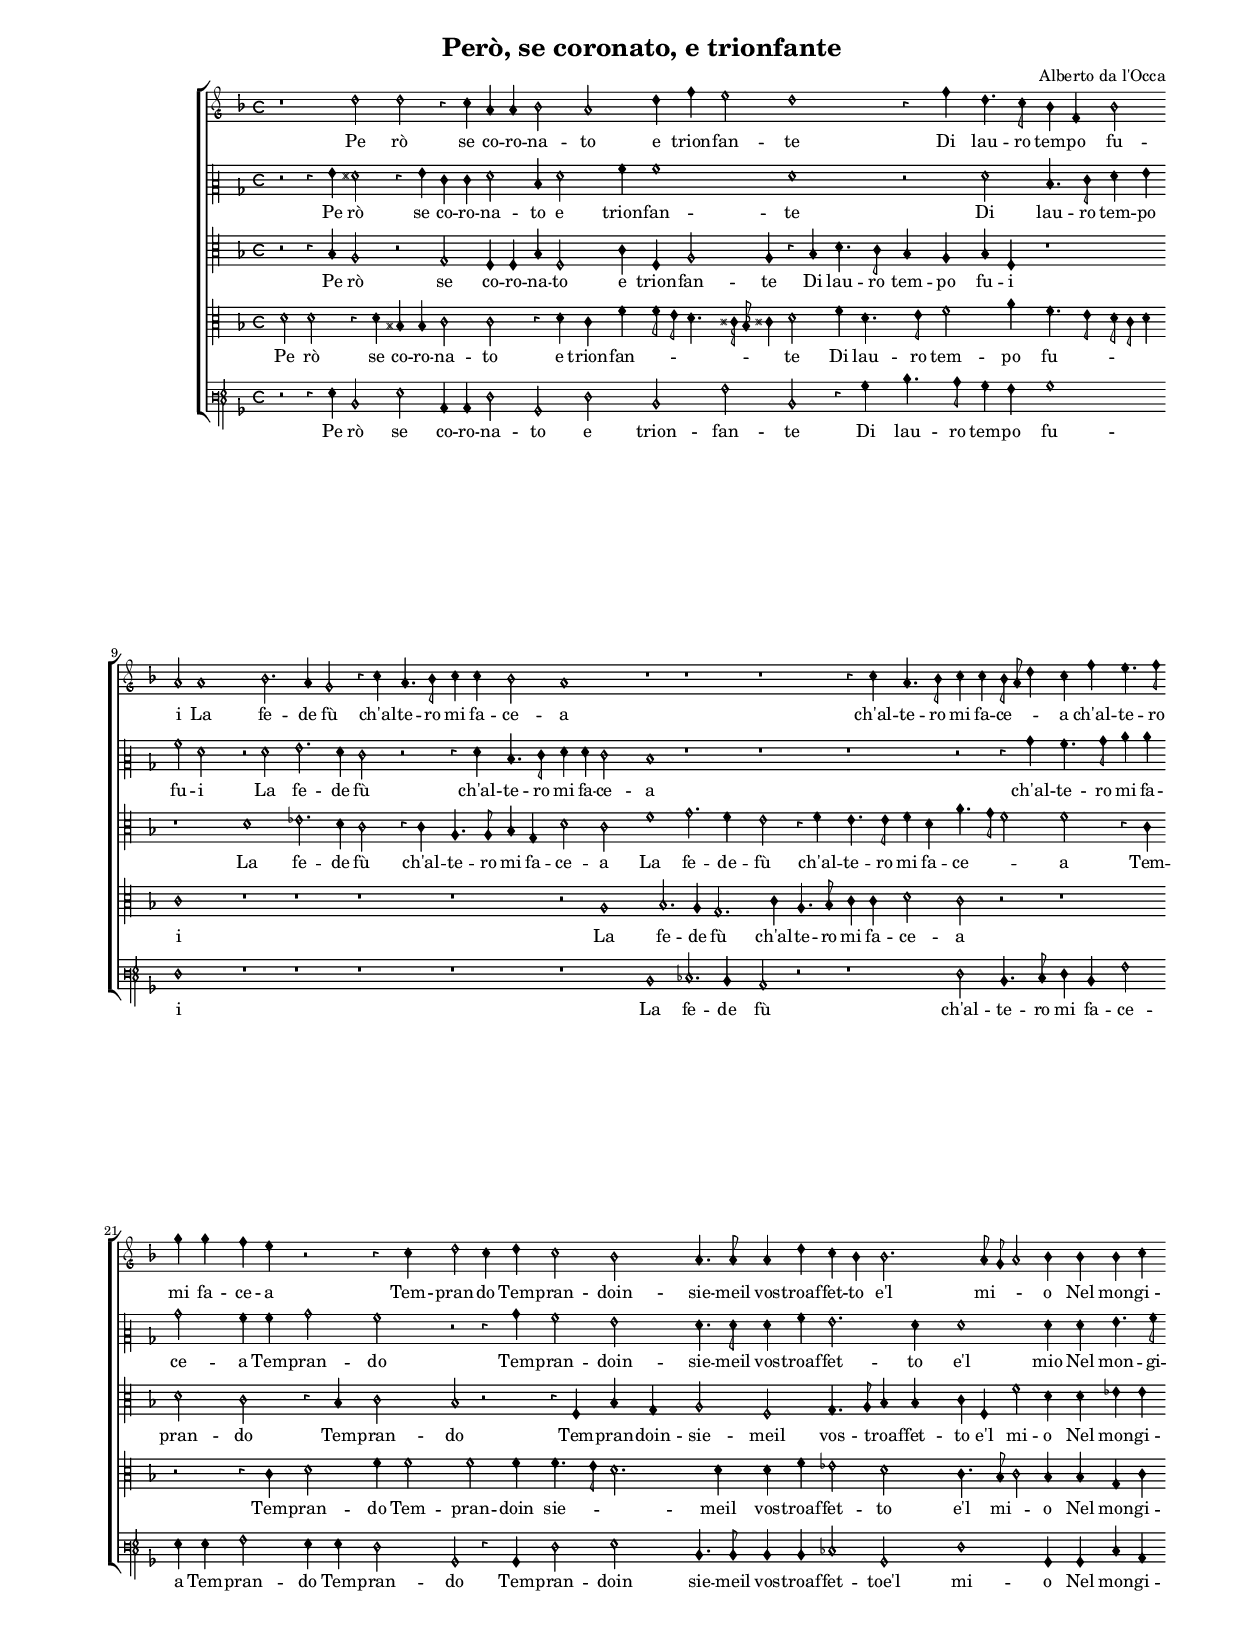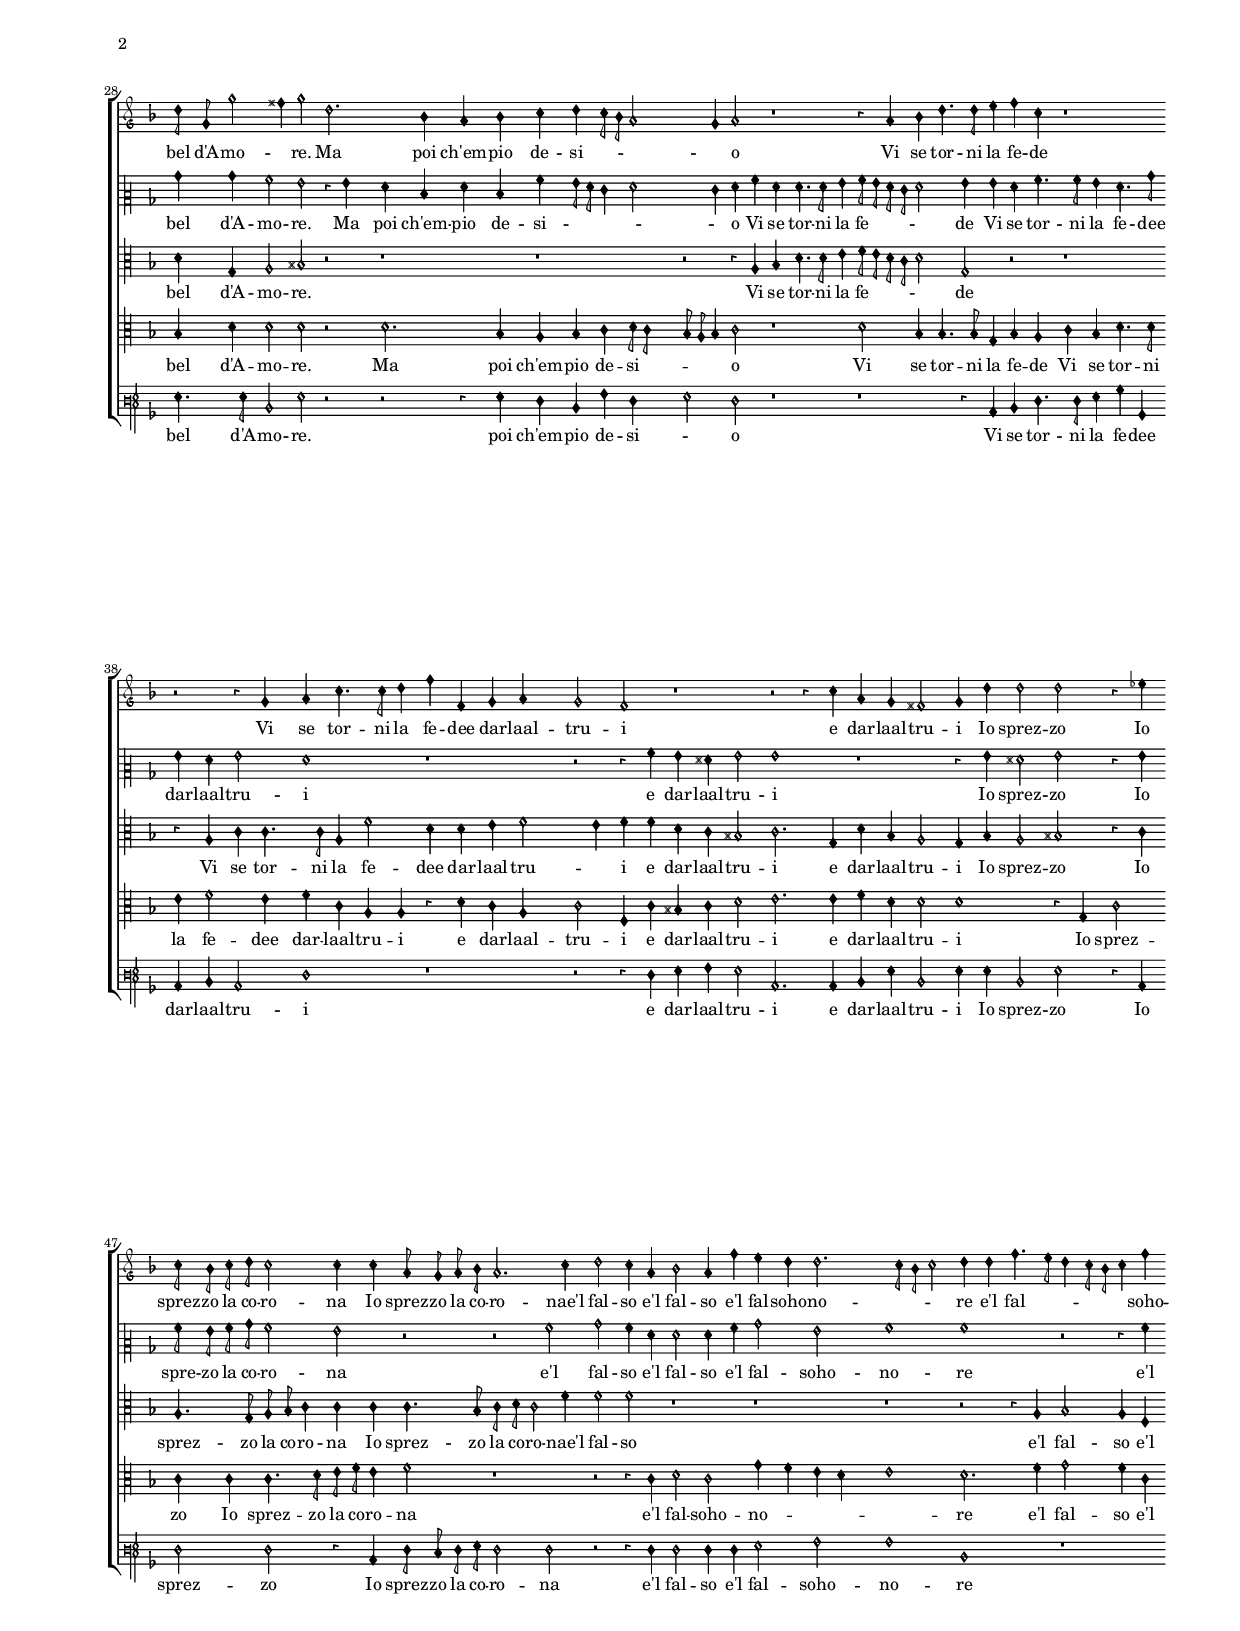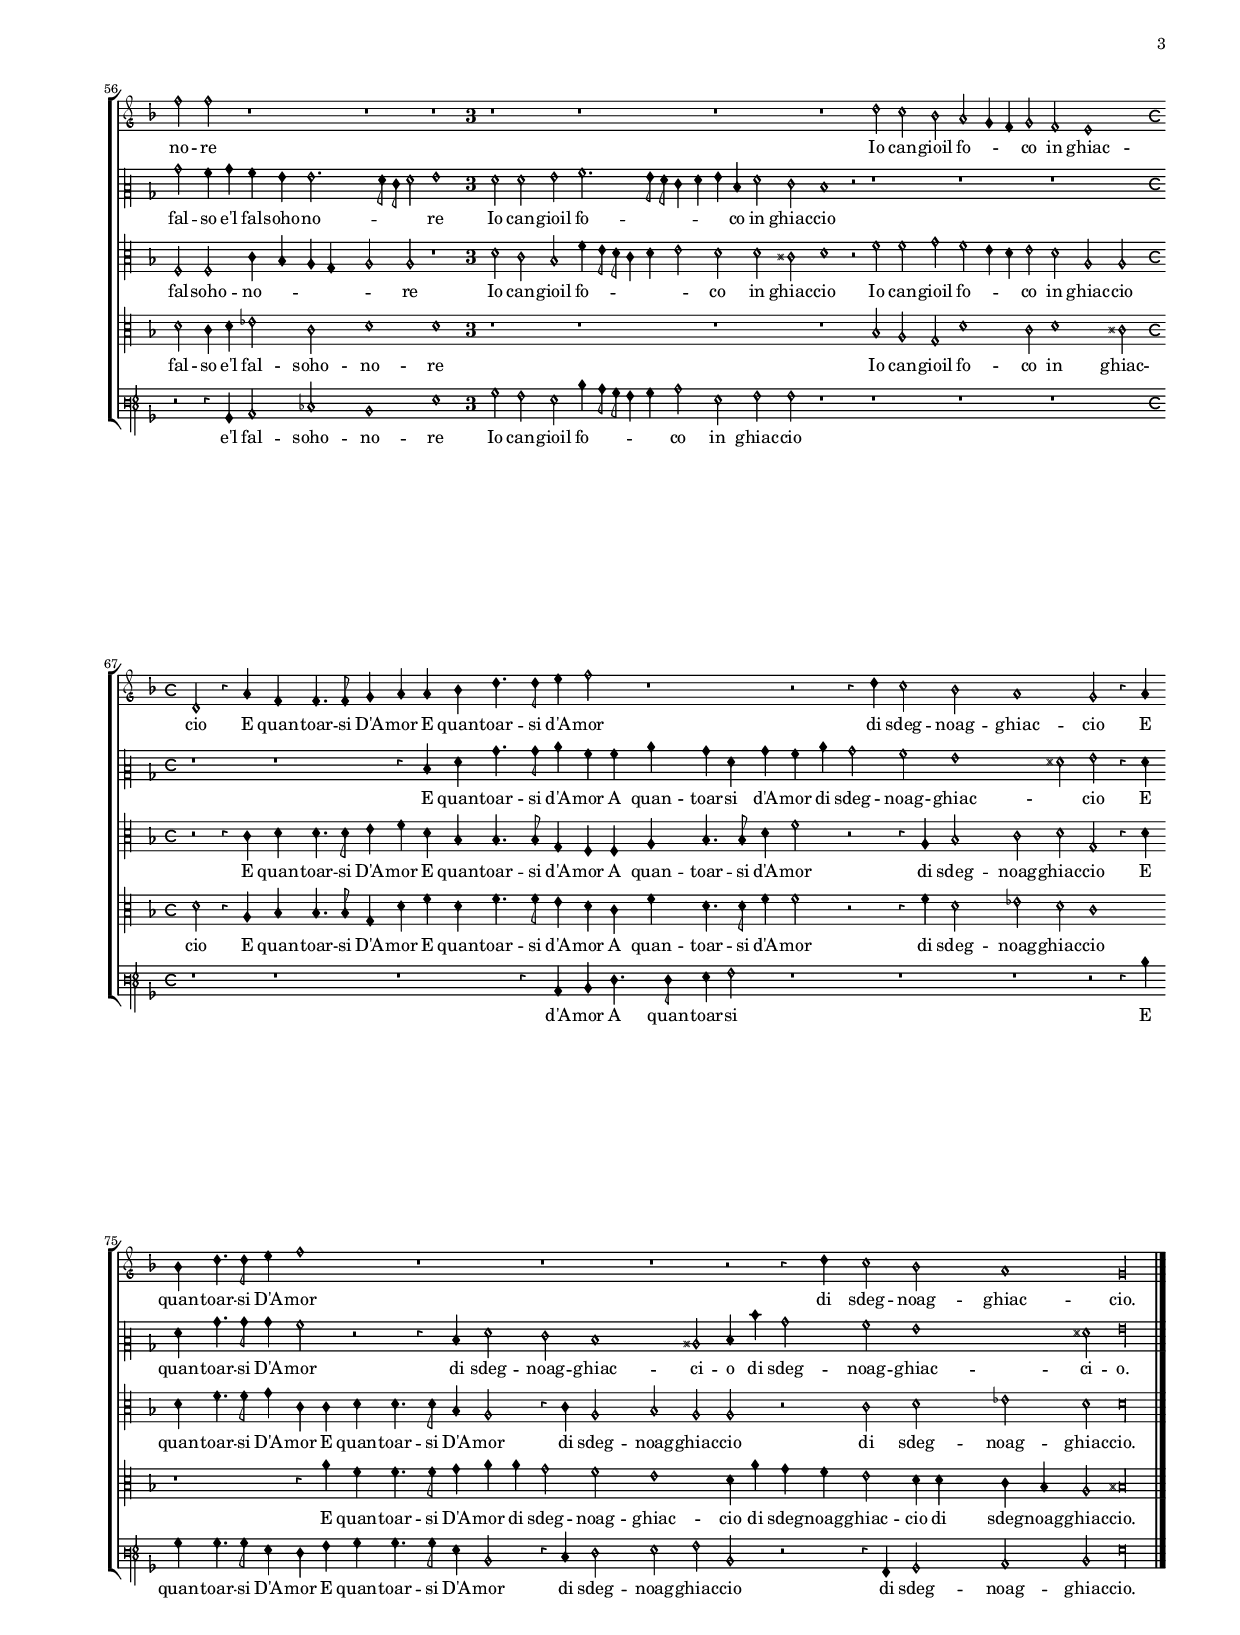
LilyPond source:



\version "2.12.0"







#(set-default-paper-size "a4")




\paper {
 top-system-spacing #'basic-distance = #10
  system-system-spacing #'basic-distance = #35
  last-bottom-spacing #'basic-distance = #10


  line-width    = 177.348\mm

  left-margin   = 19.9965\mm

 top-margin    = 12.656\mm
 
 bottom-margin = 12.656\mm
 
 %%indent = 0 \mm 

  %%set to ##t if your score is less than one page:
 
  ragged-last-bottom = ##t 

  ragged-bottom = ##f
 
  %% system-separator-markup = \slashSeparator 
  
}




\header {

    title = "Però, se coronato, e trionfante"

    composer = "Alberto da l'Occa"
    
}





AvoiceAA = \relative c'{

\set Score.defaultBarType = "empty"
 \override Staff.TimeSignature #'style = #'neomensural
\override Staff.Accidental #'glyph-name-alist = #alteration-mensural-glyph-name-alist
\override Stem #'flag-style = #'mensural
\override Stem #'thickness = #1.0
   \override Voice.NoteHead #'style = #'petrucci
\override Voice.Rest #'style = #'neomensural
\override Score.SpacingSpanner #'spacing-increment = #1.0 % tight spacing     
%% esto se usa para omitir el corchete   override Score.SystemStartBracket #'transparent = ##t
       \clef "petrucci-g"
  
 
    \key f \major 
    
 
    \time 4/4 
\autoBeamOff


    r1  | % 

    d'2 d      | % 2
 
   r4 c a a      | % 3
 
   bes2 a      | % 4
 
   d4 f e2      | % 5
 
\cadenzaOn
   d1   s8 
\cadenzaOff
           | % 6
 
\set Score.currentBarNumber = #7
   r4 f d4. c8      | % 7
 
   bes4 f bes2      | % 8
 
\cadenzaOn
   a a1 
  \cadenzaOff
      | % 9
 
\cadenzaOn
   s2 bes2. 
    \cadenzaOff
     | % 10
 
   s4 a g2      | % 11
 
   r4 c a4. bes8          | % 12
 
\set Score.currentBarNumber = #13
   c4 c bes2      | % 13

\cadenzaOn
    a1  s2 
   \cadenzaOff
      | % 14
 
\cadenzaOn
   r1  s4 
  \cadenzaOff
     | % 
\cadenzaOn
   r1 s4 
 \cadenzaOff
    | % 16 
   r1 | % 17
    r4 c a4. bes8          | % 18
 
\set Score.currentBarNumber = #19
   c4 c bes8 a d4      | % 19
 
   c f e4. f8      | % 20
 
   g4 g f e      | % 21
 
\cadenzaOn
   r2 r4 c   s4 
   \cadenzaOff
     | % 22
 
   d2 c4 d      | % 23
 
\cadenzaOn
   c2 bes s4 
  \cadenzaOff
             | % 24
 
\set Score.currentBarNumber = #25
   a4. a8 a4 d      | % 25

\cadenzaOn
    c bes bes2.  
  \cadenzaOff
       | % 26
 
   s4 a8 g a2      | % 27
 
   bes4 bes bes c      | % 28
 
   d8 g, g'2 fis4      | % 29

\cadenzaOn
    g2 d2.   
\cadenzaOff
           | % 30
 
\set Score.currentBarNumber = #31
   s4 bes a bes      | % 31
 
\cadenzaOn
   c d c8 bes a2  
  \cadenzaOff
      | % 32
 
   s4 g a2      | % 33
 
   r1  | % 

\cadenzaOn
   r4 a bes d4. 
  \cadenzaOff
       | % 35

\cadenzaOn
    s8 d e4 f c  s8 
  \cadenzaOff
            | % 36
 
\set Score.currentBarNumber = #37
   r1  | % 

\cadenzaOn
    r2 r4 g s8  
   \cadenzaOff
    | % 38
 
   a4 c4. c8 d4      | % 39
 
\cadenzaOn
   f f, g a  s4 
   \cadenzaOff
     | % 40
  
  g2 f      | % 41
  
  r1      | % 

\set Score.currentBarNumber = #43
    r2 r4 c'      | % 43
 
   a g fis2      | % 44
 
   g4 d' d2      | % 45
 
   d r4 ees      | % 46
 
   c8 bes c d c2      | % 47

    c4 c a8 g a bes          | % 48
 
\set Score.currentBarNumber = #49
   a2. c4      | % 49

    d2 c4 a      | % 50
 
   bes2 a4 f'      | % 51
 
\cadenzaOn
   e d d2.  
  \cadenzaOff
      | % 52
    s4 c8 bes c2      | % 53
 
   d4 d f4. e8          | % 54
 
\set Score.currentBarNumber = #55
   d4 c8 bes c4 f      | % 55
 
   f2 f      | % 56
 
\cadenzaOn
   r1 s4 
 \cadenzaOff
     | % 
   r1 | % 58
   r1 | % 59
\override Staff.TimeSignature #'style = #'single-digit
  \time 3/2
   r1 s2       | % 60 
\set Score.currentBarNumber = #61
   r1 s2| % 61 
   r1 s2| % 62 
   r1 s2| % 63

    d2 c bes       | % 64
 
   a g4 f g2      | % 65
 
   f e1           | % 66

 \set Score.currentBarNumber = #67
 % Revert to default style:
  \revert Staff.TimeSignature #'style
\override Staff.TimeSignature #'style = #'neomensural
\time 4/4
   d2 r4 a'      | % 67
 
   f f4. f8 g4      | % 68
 
\cadenzaOn
   a a bes d4. 
   \cadenzaOff
      | % 69
  
\cadenzaOn
  s8 d e4 f2  s8 
  \cadenzaOff
       | % 70
  
  r1  | % 

    r2 r4 d          | % 72
 
\set Score.currentBarNumber = #73
\cadenzaOn
   c2 bes  s2 
   \cadenzaOff
      | % 73
 
   a1      | % 74
 
   g2 r4 a      | % 75

    bes d4. d8 e4      | % 76
 
\cadenzaOn
   f1   s8 
   \cadenzaOff
      | % 77
 
   r1       | % 

\cadenzaOn
\set Score.currentBarNumber = #79
   r1 s2 
 \cadenzaOff
     | % 79 
   r1 | % 80
    r2 r4 d      | % 81
 
\cadenzaOn
   c2 bes s2 
    \cadenzaOff
      | % 82
 
   a1     | % 83
 
   g\longa \bar "|." 
\override Staff.BarLine #'transparent = ##f

}% end of last bar in partorvoice

 





AvoiceBA = \relative c'{

  \override Staff.TimeSignature #'style = #'neomensural
\override Staff.Accidental #'glyph-name-alist = #alteration-mensural-glyph-name-alist
\override Stem #'flag-style = #'mensural
\override Stem #'thickness = #1.0
   \override Voice.NoteHead #'style = #'petrucci
\override Voice.Rest #'style = #'neomensural  
\override Score.SpacingSpanner #'spacing-increment = #1.0 % tight spacing     
  \clef "petrucci-c2"
 
    \key f \major 
    
 
    \time 4/4 
\autoBeamOff


    r2 r4 g'      | % 1
  
  fis2 r4 g      | % 2
 
   e e f2      | % 3
 
   d4 f2 a4      | % 4
 
   a1      | % 5
 
\cadenzaOn
   f   s8 
\cadenzaOff
      | % 6
 
   r2 f      | % 7
 
   d4. e8 f4 g      | % 8
 
\cadenzaOn
   a2 f  s2 
  \cadenzaOff
      | % 9
 
\cadenzaOn
   r f  s4 
    \cadenzaOff
     | % 10

    g2. f4      | % 11

   e2 r      | % 12
 
   r4 f d4. e8      | % 13
 
\cadenzaOn
   f4 f e2  s2 
     \cadenzaOff
     | % 14
 
\cadenzaOn
   d1  s4 
    \cadenzaOff
    | % 15

\cadenzaOn
    r1 s4 
 \cadenzaOff
    | % 

    r1 | % 17 
    r1 | % 18
   r2 r4 bes'      | % 19
 
   a4. bes8 c4 c      | % 20
 
   bes2 a4 a      | % 21
 
\cadenzaOn
   bes2 a  s4  
 \cadenzaOff
    | % 22

   r2 r4 bes      | % 23
 
\cadenzaOn
   a2 g  s4 
   \cadenzaOff
     | % 24
 
   f4. f8 f4 a      | % 25
 
\cadenzaOn
   g2. f4  s4 
    \cadenzaOff
     | % 26
 
   f1      | % 27
 
   f4 f g4. a8      | % 28

    bes4 bes a2      | % 29
 
\cadenzaOn
   g r4 g  s4 
    \cadenzaOff
      | % 30
 
   f d f d      | % 31

\cadenzaOn
    a' g8 f e4 f2  
   \cadenzaOff
      | % 32

    s4 e f a      | % 33
 
   f f4. f8 g4      | % 34
 
\cadenzaOn
   a8 g f e f2   s8 
    \cadenzaOff
     | % 35
 
\cadenzaOn
   g4 g f a4.  
    \cadenzaOff
     | % 36
 
   s8 a g4 f4. bes8      | % 37
 
\cadenzaOn
   g4 f g2   s8 
 \cadenzaOff
      | % 38
 
   f1      | % 39
 
\cadenzaOn
   r1 s4 
\cadenzaOff
    | % 
 
   r2 r4 a      | % 41
 
   g fis g2      | % 42
 
   g1      | % 43
  
  r1  | % 
 
   r4 g fis2      | % 45
 
   g r4 g      | % 46

    a8 g a bes a2      | % 47
 
   g r      | % 48

    r a      | % 49
  
  bes a4 f      | % 50
 
   f2 f4 a      | % 51
  
\cadenzaOn
  bes2 g  s4 
   \cadenzaOff
    | % 52
 
   a1      | % 53
 
   a      | % 54
 
   r2 r4 a      | % 55

    bes2 a4 bes      | % 56
 
\cadenzaOn
   a g g2.  
   \cadenzaOff
      | % 57
 
   s4 f8 e f2      | % 58
 
   g1      | % 59
 
\override Staff.TimeSignature #'style = #'single-digit
  \time 3/2
   f2 f g      | % 60
 
   a2. g8 f e4 f       | % 61
 
   g d f2 e      | % 62
 
  d1 r2      | % 63

    r1 s2 | % 
    r1 s2 | % 65 
    r1 s2  | % 66 
 % Revert to default style:
  \revert Staff.TimeSignature #'style
\override Staff.TimeSignature #'style = #'neomensural
\time 4/4
    r1 | % 67 
    r1 | % 68
\cadenzaOn
    r4 d f bes4.  
   \cadenzaOff
      | % 69
 
\cadenzaOn
   s8 bes c4 a a  s8  
    \cadenzaOff
    | % 70
 
   c4 bes f bes      | % 71
 
   a c bes2      | % 72
 
\cadenzaOn
   a g1  
   \cadenzaOff
      | % 73

    s2 fis      | % 74
 
   g r4 f      | % 75
 
   f bes4. bes8 bes4      | % 76

\cadenzaOn
    a2 r  s8 
    \cadenzaOff
     | % 77
 
   r4 d, f2      | % 78
 
\cadenzaOn
   e d1  
    \cadenzaOff
     | % 79

    s2 cis      | % 80
 
   d4 d' bes2      | % 81
\cadenzaOn
    a g1 
    \cadenzaOff
       | % 82
 
   s2 fis     | % 83
 
   g\longa  \bar "|." 

\override Staff.BarLine #'transparent = ##f
}% end of last bar in partorvoice

 






AvoiceCA = \relative c{

 \override Staff.TimeSignature #'style = #'neomensural
\override Staff.Accidental #'glyph-name-alist = #alteration-mensural-glyph-name-alist
\override Stem #'flag-style = #'mensural
\override Stem #'thickness = #1.0
   \override Voice.NoteHead #'style = #'petrucci
\override Voice.Rest #'style = #'neomensural
\override Score.SpacingSpanner #'spacing-increment = #1.0 % tight spacing     
    \clef "petrucci-c3"
   
    \key f \major 
    
 
    \time 4/4 
\autoBeamOff


    r2 r4 bes'      | % 1
 
   a2 r      | % 2
 
   g f4 f      | % 3
 
   bes f2 c'4      | % 4
 
   f, a2 a4      | % 5
  
\cadenzaOn
  r bes d4. c8  s8 
\cadenzaOff
        | % 6
 
   bes4 a bes f      | % 7
 
   r1  | % 

\cadenzaOn
   r1 s2 
\cadenzaOff
     | % 9
\cadenzaOn
    d'1  s4 
 \cadenzaOff
      | % 10
 
   ees2. d4      | % 11
 
   c2 r4 c      | % 12
 
   a4. a8 bes4 g      | % 13
 
\cadenzaOn
   d'2 c   s2 
   \cadenzaOff
    | % 14
 
\cadenzaOn
   f1   s4 
   \cadenzaOff
    | % 15
 
\cadenzaOn
   g2. f4 s4 
     \cadenzaOff
    | % 16
 
   e2 r4 f      | % 17
 
   e4. e8 f4 d      | % 18
 
   a'4. g8 f2      | % 19
 
   f r4 c      | % 20
  
  d2 c      | % 21
 
\cadenzaOn
   r4 bes c2   s4 
   \cadenzaOff
      | % 22
 
   bes2 r      | % 23
 
\cadenzaOn
   r4 f bes g  s4 
    \cadenzaOff
      | % 24

   a2 f      | % 25

\cadenzaOn
    g4. a8 bes4 bes  s4 
   \cadenzaOff
      | % 26

    c f, f'2      | % 27

    d4 d ees  ees      | % 28
 
   d g, a2      | % 29

\cadenzaOn
    bis r  s4 
   \cadenzaOff
     | % 30
  
  r1  | % 
 
\cadenzaOn
  r1 s4 
 \cadenzaOff
     | % 32
   r2 r4 a      | % 33
 
   bes d4. d8 e4      | % 34
 
\cadenzaOn
   f8 e d c d2 s8 
  \cadenzaOff
      | % 35
 
\cadenzaOn
   g,2 r  s8 
   \cadenzaOff
     | % 36
  
  r1  | % 
  
\cadenzaOn
  r4 a c c4.  
    \cadenzaOff
     | % 38
 
   s8 c a4 f'2      | % 39
 
\cadenzaOn
   d4 d e f2 
   \cadenzaOff
        | % 40
 
   s4 e f f      | % 41

    d c bis2      | % 42
 
   c2. g4      | % 43
 
   d' bes a2      | % 44
 
   g4 bes a2      | % 45
 
   bis r4 c      | % 46
 
   a4. g8 a bes c4      | % 47
 
   c c c4. bes8      | % 48
 
   c d c2 f4      | % 49
 
   f2 f      | % 50
 
   r1  | % 

\cadenzaOn
   r1 s4 
 \cadenzaOff
    | % 52 
   r1 | % 53
    r2 r4 a,      | % 54
 
   bes2 a4 f      | % 55
 
   f2 f      | % 56
 
 \cadenzaOn
  c'4 bes a g  s4 
  \cadenzaOff
      | % 57

    a2 a      | % 58
  
  r1  | %
\override Staff.TimeSignature #'style = #'single-digit
  \time 3/2
 
    d2 c bes     | % 60
  
 f'4 e8 d c4 d e2      | % 61
 
  d d cis      | % 62
 
  d1 r2      | % 63
 
   f f g       | % 64
 
  f e4 d e2       | % 65

   d a a       | % 66

 % Revert to default style:
  \revert Staff.TimeSignature #'style
\override Staff.TimeSignature #'style = #'neomensural
\time 4/4 
   r2 r4 c      | % 67
 
   d d4. d8 e4      | % 68
  
\cadenzaOn
  f d bes bes4. 
 \cadenzaOff
         | % 69
 
\cadenzaOn
   s8 bes g4 f f s8 
  \cadenzaOff
       | % 70
 
   a4 bes4. bes8 d4      | % 71
 
   f2 r      | % 72

\cadenzaOn
    r4 a, bes2  s2 
    \cadenzaOff
     | % 73

    c d      | % 74
 
   g, r4 d'      | % 75
 
   d f4. f8 g4      | % 76
 
\cadenzaOn
   c, c d d4. 
     \cadenzaOff
     | % 77
 
   s8 d bes4 a2      | % 78
 
\cadenzaOn
   r4 c a2  s2 
    \cadenzaOff
     | % 79
 
   bes a      | % 80
 
   a r      | % 81
 
\cadenzaOn
   c d  s2 
    \cadenzaOff
    | % 82

    ees d      | % 83
 
   d\longa \bar "|." 
\override Staff.BarLine #'transparent = ##f
}% end of last bar in partorvoice

 






AvoiceDA = \relative c{

   \override Staff.TimeSignature #'style = #'neomensural
\override Staff.Accidental #'glyph-name-alist = #alteration-mensural-glyph-name-alist
\override Stem #'flag-style = #'mensural
\override Stem #'thickness = #1.0
   \override Voice.NoteHead #'style = #'petrucci
\override Voice.Rest #'style = #'neomensural
\override Score.SpacingSpanner #'spacing-increment = #1.0 % tight spacing     
    \clef "petrucci-c3"


    \key f \major 
    
 
    \time 4/4 
 
\autoBeamOff

   d'2 d      | % 1
  
  r4 d bis  bis      | % 2
 
   c2 c      | % 3
 
   r4 d c f      | % 4
 
   f8 e d4. cis16  bes cis!4      | % 5
 
\cadenzaOn
   d2 f4 d4. 
\cadenzaOff
        | % 6
 
   s8 e f2 a4      | % 7
 
   f4. e8 d c d4      | % 8
 
\cadenzaOn
   c1   s2  
 \cadenzaOff
     | % 9
 
\cadenzaOn
   r1  s4 
 \cadenzaOff
     | % 
   r1 | % 11 
   r1 | % 12 
   r1 | % 13

\cadenzaOn
    r2 a1 
    \cadenzaOff
     | % 14
  
\cadenzaOn
  s2 bes2.  
   \cadenzaOff
      | % 15

\cadenzaOn
    s4 a g2. 
   \cadenzaOff
      | % 16
 
   s4 c a4. bes8      | % 17
 
   c4 c d2      | % 18
 
   c r      | % 19

    r1  | % 

    r2 r4 c      | % 21

\cadenzaOn
    d2 f4 f2 
    \cadenzaOff
     | % 22
 
   s4 f2 f4      | % 23
 
\cadenzaOn
   f4. e8 d2.  
  \cadenzaOff
       | % 24
 
   s4 d d f      | % 25
 
\cadenzaOn
   ees2 d  s4 
   \cadenzaOff
     | % 26
 
   c4. bes8 c2      | % 27
 
   bes4 bes g c      | % 28
 
   bes d d2      | % 29

\cadenzaOn
    d r  s4 
    \cadenzaOff
     | % 30

    d2. bes4      | % 31
 
\cadenzaOn
   a bes c d8 c   s4  
 \cadenzaOff
     | % 32

    bes8 a bes4 c2      | % 33
 
   r1  | % 

\cadenzaOn
    d2 bes4 bes4.  
   \cadenzaOff
      | % 35
 
\cadenzaOn
   s8 bes g4 bes a  s8 
    \cadenzaOff
     | % 36

    c4 bes d4. d8      | % 37
 
\cadenzaOn
   e4 f2 e4   s8 
   \cadenzaOff
    | % 38
 
   f4 c a a      | % 39
 
\cadenzaOn
   r d c a  s4 
    \cadenzaOff
     | % 40
 
   c2 f,4 c'      | % 41
 
   bis c d2      | % 42

    e2. e4      | % 43
 
   f d d2      | % 44
 
   d1      | % 45
 
   r4 g, c2      | % 46
 
   c4 c c4. d8      | % 47
 
   e f e4 f2      | % 48
 
   r1  | % 
 
   r2 r4 c      | % 50
 
   d2 c      | % 51
 
\cadenzaOn
   g'4 f e d   s4 
    \cadenzaOff
    | % 52
 
   e1      | % 53
 
   d2. f4      | % 54
  
  g2 f4 c      | % 55
 
   d2 c4 d      | % 56

\cadenzaOn
    ees2 c  s4 
    \cadenzaOff
      | % 57
 
   d1      | % 58
 
   d      | % 59

\override Staff.TimeSignature #'style = #'single-digit
  \time 3/2
    r1 s2 | % 

    r1 s2 | % 61 
    r1 s2 | % 62 
    r1 s2 | % 63
    bes2 a g       | % 64
 
   d'1 c2       | % 65
 
  d1 cis2      | % 66

 % Revert to default style:
  \revert Staff.TimeSignature #'style
\override Staff.TimeSignature #'style = #'neomensural
\time 4/4
    d2 r4 a      | % 67
  
  bes bes4. bes8 g4      | % 68
 
\cadenzaOn
   d' f d f4.  
  \cadenzaOff
       | % 69
 
\cadenzaOn
   s8 f e4 d c  s8  
  \cadenzaOff
    | % 70
 
   f4 d4. d8 f4      | % 71
 
   f2 r      | % 72
  
\cadenzaOn
  r4 f d2  s2 
   \cadenzaOff
     | % 73
 
   ees d      | % 74
 
   c1      | % 75
 
   r1  | % 
 
\cadenzaOn
   r4 a' f f4.  
    \cadenzaOff
     | % 77
 
   s8 f g4 a a      | % 78

\cadenzaOn
    g2 f  s2 
 \cadenzaOff
      | % 79
 
   e1      | % 80
 
   d4 a' g f      | % 81
 
\cadenzaOn
   e2 d4 d  s2  
  \cadenzaOff
    | % 82
 
   c4 bes a2     | % 83
 
   bis\longa  \bar "|." 
\override Staff.BarLine #'transparent = ##f
}% end of last bar in partorvoice

 





AvoiceEA = \relative c{

   \override Staff.TimeSignature #'style = #'neomensural
\override Staff.Accidental #'glyph-name-alist = #alteration-mensural-glyph-name-alist
\override Stem #'flag-style = #'mensural
\override Stem #'thickness = #1.0
   \override Voice.NoteHead #'style = #'petrucci
\override Voice.Rest #'style = #'neomensural
\override Score.SpacingSpanner #'spacing-increment = #1.0 % tight spacing 
      \clef "petrucci-f3"  
    \key f \major 
    

    \time 4/4 
\autoBeamOff


    r2 r4 g'      | % 1
 
   d2 g      | % 2
  
  c,4 c f2      | % 3
 
   bes, f'      | % 4
  
  d a'      | % 5
 
\cadenzaOn
   d, r4 bes'  s8 
\cadenzaOff
         | % 6
 
   d4. c8 bes4 a      | % 7
 
   bes1      | % 8
 
\cadenzaOn
   f  s2 
\cadenzaOff
        | % 9
 
\cadenzaOn
   r1 s4 
\cadenzaOff
     | % 

   r1 | % 11 
   r1 | % 12 
   r1 | % 13 
\cadenzaOn
   r1 s2 
\cadenzaOff
    | % 14
\cadenzaOn
    d1  s4 
  \cadenzaOff
      | % 15
  
\cadenzaOn
  ees2. d4  s4 
   \cadenzaOff
      | % 16
  
  c2 r      | % 17
  
  r1  | % 

    f2 d4. e8      | % 19
 
   f4 d a'2      | % 20
 
   g4 g a2      | % 21
 
\cadenzaOn
   g4 g f2 s4  
   \cadenzaOff
      | % 22
 
   bes,2  r4  bes  | % 23

\cadenzaOn
    f'2 g  s4 
   \cadenzaOff
      | % 24

    d4. d8 d4 d      | % 25
 
\cadenzaOn
   ees2 bes s4 
    \cadenzaOff
      | % 26
 
   f'1      | % 27
 
   bes,4 bes  e c      | % 28

    g'4. g8 d2      | % 29
 
\cadenzaOn
   g r  s4 
  \cadenzaOff
      | % 30
 
   r2 r4 g      | % 31
 
\cadenzaOn
   f d a' f  s4 
   \cadenzaOff
     | % 32

    g2 f      | % 33
 
   r1  | % 
 
\cadenzaOn
   r1 s8 
  \cadenzaOff
    | % 35
\cadenzaOn
   r4 c d f4. 
    \cadenzaOff
      | % 36
 
   s8 f g4 bes bes,      | % 37
 
\cadenzaOn
   c d c2  s8 
      \cadenzaOff
     | % 38
 
   f1      | % 39
  
\cadenzaOn
  r1 s4 
   \cadenzaOff
    | % 
 
   r2 r4 f      | % 41
 
   g a g2      | % 42

    c,2. c4      | % 43
 
   d g d2      | % 44

    g4 g d2      | % 45
 
   g r4 c,      | % 46
 
   f2 f      | % 47
 
   r4 c f8 e f g      | % 48
 
   f2 f      | % 49

    r r4 f      | % 50
 
   f2 f4 f      | % 51
 
\cadenzaOn
   g2 a   s4 
    \cadenzaOff
    | % 52
 
   a1      | % 53
 
   d,      | % 54
 
   r1  | % 

    r2 r4 bes      | % 56

\cadenzaOn
    c2 ees  s4 
   \cadenzaOff
      | % 57
 
   d1      | % 58
 
   g      | % 59
 
\override Staff.TimeSignature #'style = #'single-digit
  \time 3/2
  bes2 a g      | % 60
 
  d'4 c8 bes a4 bes c2      | % 61
 
  g a a       | % 62
 
   r1 s2 | % 
   r1 s2 | % 64 
   r1 s2 | % 65 
   r1 s2 | % 66 
 % Revert to default style:
  \revert Staff.TimeSignature #'style
\override Staff.TimeSignature #'style = #'neomensural
\time 4/4
   r1 | % 67 
   r1 | % 68 
\cadenzaOn
   r1 s8 
  \cadenzaOff
     | % 69
\cadenzaOn
    r4 c, d f4. 
    \cadenzaOff
      | % 70
 
   s8 f g4 a2      | % 71
 
   r1  | % 
 
\cadenzaOn
   r1 s2 
  \cadenzaOff
    | % 73 
   r1 | % 74
   r2 r4 d      | % 75
 
   bes bes4. bes8 g4      | % 76
 
\cadenzaOn
   f a bes bes4.   
  \cadenzaOff
      | % 77
 
   s8 bes g4 d2      | % 78
 
\cadenzaOn
   r4 e f2  s2 
   \cadenzaOff
     | % 79
 
   g a      | % 80
 
   d, r      | % 81
 
\cadenzaOn
   r4 a bes2  s2 
   \cadenzaOff
      | % 82

    c d   | % 83
 
   g\longa  \bar "|." 
\override Staff.BarLine #'transparent = ##f
}% end of last bar in partorvoice




      ApartAverseA = \lyricmode { 

\set stanza = \skip4 Pe   rò  se co -- ro -- na
  -- to e trion -- fan -- te Di lau -- ro tem -- po fu -- i  La     
  fe -- de  fù   ch'al  -- te -- ro mi fa -- ce -- a  ch'al  -- te --
  ro mi fa -- ce -- \skip4 \skip4 a  ch'al  -- te -- ro mi fa -- ce -- a Tem
  -- pran -- do Tem -- pran -- doin -- sie -- meil vos -- troaf -- fet
  -- to  e'l      mi -- \skip4 \skip4 o Nel mon -- gi -- bel  d'A  -- mo -- \skip4 re.
   Ma      poi  ch'em  -- pio de -- si -- \skip4 \skip4 \skip4 \skip4 o Vi se
  tor -- ni la fe -- de Vi se tor -- ni la fe -- dee dar -- laal -- tru
  -- i e dar -- laal -- tru -- i Io sprez -- zo Io sprez -- zo  la  co -- ro -- na
  Io sprez -- zo  la  co -- ro --  nae'l  fal -- so  e'l  fal -- so  e'l  fal --
  soho -- no -- \skip4 \skip4 \skip4 re  e'l  fal -- \skip4 \skip4 \skip4
  \skip4 \skip4 soho -- no -- re Io can -- gioil fo -- \skip4 \skip4 co in
  ghiac -- cio E quan -- toar -- si  D'A  -- mor E quan -- toar -- si
   d'A  -- mor di sdeg -- noag -- ghiac -- cio E quan -- toar -- si
   D'A  -- mor di sdeg -- noag -- ghiac --  cio. 
}
      


ApartBverseA = \lyricmode { 
\set stanza = \skip4 Pe   rò  se co -- ro -- na
  -- to e trion -- fan -- te Di lau -- ro tem -- po fu -- i La fe --
  de  fù   ch'al  -- te -- ro mi fa -- ce -- a  ch'al  -- te -- ro mi
  fa -- ce -- a Tem -- pran -- do Tem -- pran -- doin -- sie -- meil
  vos -- troaf -- fet -- to  e'l  mio Nel mon -- gi -- bel  d'A  -- mo --
  re. Ma poi  ch'em  -- pio de -- si -- \skip4 \skip4 \skip4 \skip4 \skip4 o
  Vi se tor -- ni la fe -- \skip4 \skip4 \skip4 \skip4 de Vi se tor -- ni la fe -- dee dar --
  laal -- tru -- i e dar -- laal -- tru -- i Io sprez -- zo Io spre -- zo  la  co --
  ro -- na  e'l  fal -- so  e'l  fal -- so  e'l  fal -- soho -- no --
  re  e'l  fal -- so  e'l  fal -- soho -- no -- \skip4 \skip4 \skip4 re Io
  can -- gioil fo -- \skip4 \skip4 \skip4 \skip4 \skip4 co in ghiac -- cio E
  quan -- toar --  si  d'A  -- mor A quan -- toar -- si  d'A  -- mor di
  sdeg -- noag -- ghiac -- \skip4 cio E quan -- toar -- si  D'A  --
  mor di sdeg -- noag -- ghiac -- ci -- o di sdeg -- noag -- ghiac --
  ci --  o. 
}
      


ApartCverseA = \lyricmode { 
\set stanza = \skip4 Pe   rò  se co -- ro -- na
  -- to e trion -- fan -- te Di lau -- ro tem -- po fu -- i La fe --
  de  fù   ch'al  -- te -- ro mi fa -- ce -- a La fe -- de --  fù 
   ch'al  -- te -- ro mi fa -- ce -- \skip4 \skip4 a Tem -- pran -- do
  Tem -- pran -- do Tem -- pran -- doin -- sie -- meil vos -- \skip4
  troaf -- fet -- to  e'l  mi -- o Nel mon -- gi -- bel  d'A  -- mo -- re.
  Vi se tor -- ni la fe -- \skip4 \skip4 \skip4 \skip4 de Vi se tor -- ni la fe -- dee dar --
  laal -- tru -- \skip4 i e dar -- laal -- tru -- i e dar -- laal --
  tru -- i Io sprez -- zo Io sprez -- zo la  co -- ro -- na Io sprez -- zo la
 co -- ro --  nae'l  fal -- so  e'l  fal -- so  e'l  fal -- soho -- no --
  \skip4 \skip4 \skip4 \skip4 re Io can -- gioil fo -- \skip4 \skip4
  \skip4 \skip4 \skip4 co in ghiac -- cio Io can -- gioil fo -- \skip4
  \skip4 co in ghiac -- cio E quan -- toar -- si  D'A  -- mor E quan
  -- toar --  si  d'A  -- mor A quan -- toar -- si  d'A  -- mor di sdeg --
  noag -- ghiac -- cio E quan -- toar -- si  D'A  -- mor E quan --
  toar --  si  D'A  -- mor di sdeg -- noag -- ghiac -- cio di sdeg -- noag
  -- ghiac --  cio. 
}
      


ApartDverseA = \lyricmode { 
\set stanza = \skip4 Pe   rò  se co -- ro -- na
  -- to e trion -- fan -- \skip4 \skip4 \skip4 \skip4 \skip4 \skip4 te Di lau -- ro  tem
  -- po fu -- \skip4 \skip4 \skip4 \skip4 i  La      fe -- de  fù     
   ch'al  -- te -- ro mi fa -- ce -- a Tem -- pran -- do Tem -- pran
  -- doin sie -- \skip4 \skip4 meil vos -- troaf -- fet -- to  e'l  mi
  -- \skip4 o Nel mon -- gi -- bel  d'A  -- mo -- re. Ma poi  ch'em  --
  pio de -- si -- \skip4 \skip4 \skip4 \skip4 o Vi se tor -- ni la fe -- de Vi se tor
  -- ni la fe -- dee dar -- laal -- tru -- i e dar -- laal -- tru -- i
  e dar -- laal -- tru -- i e dar -- laal -- tru -- i Io sprez -- zo
  Io sprez -- zo la  co -- ro -- na  e'l  fal -- soho -- no -- \skip4 \skip4
  \skip4 \skip4 re  e'l  fal -- so  e'l  fal -- so  e'l  fal -- soho
  -- no -- re Io can -- gioil fo -- co in ghiac -- cio E quan -- toar
  -- si  D'A  -- mor E quan -- toar --  si  d'A  -- mor A quan -- toar --
  si  d'A  -- mor di sdeg -- noag -- ghiac -- cio E quan -- toar --  si
   D'A  -- mor di sdeg -- noag -- ghiac -- cio di sdeg -- noag --
  ghiac -- cio di sdeg -- noag -- ghiac --  cio. 
}
      


ApartEverseA = \lyricmode { 
\set stanza = \skip4 Pe   rò  se co -- ro -- na
  -- to e trion -- fan -- te Di lau -- ro tem -- po fu -- i La fe --
  de  fù   ch'al  -- te -- ro mi fa -- ce -- a Tem -- pran -- do Tem
  -- pran -- do Tem -- pran -- doin sie -- meil vos -- troaf -- fet --
   toe'l  mi -- o Nel mon -- gi -- bel  d'A  -- mo -- re. poi  ch'em  --
  pio de -- si -- \skip4 o Vi se tor -- ni la fe -- dee dar -- laal --
  tru -- i e dar -- laal -- tru -- i e dar -- laal -- tru -- i Io
  sprez -- zo Io sprez -- zo Io sprez -- zo  la  co -- ro -- na  e'l  fal -- so
   e'l  fal -- soho -- no -- re  e'l  fal -- soho -- no -- re Io can
  -- gioil fo -- \skip4 \skip4 \skip4 \skip4 co in ghiac -- cio  d'A 
  -- mor  A      quan -- toar -- si E quan -- toar -- si  D'A  -- mor E quan
  -- toar --  si  D'A  -- mor di sdeg -- noag -- ghiac -- cio di sdeg --
  noag -- ghiac --  cio. 
}






\score {
 
    << 

        \context StaffGroup = G<<
 
            \context Staff = ApartA << 

                \context Voice = AvoiceAA \AvoiceAA

            >>

              \context Lyrics = ApartAverseA\lyricsto AvoiceAA  \ApartAverseA


            \context Staff = ApartB <<
 
                \context Voice = AvoiceBA \AvoiceBA

            >>


			   \context Lyrics = ApartBverseA\lyricsto AvoiceBA  \ApartBverseA

            \context Staff = ApartC <<
 
                \context Voice = AvoiceCA \AvoiceCA

            >>

			

			     \context Lyrics = ApartCverseA\lyricsto AvoiceCA  \ApartCverseA
 
 
           \context Staff = ApartD <<
 
                \context Voice = AvoiceDA \AvoiceDA
 
           >>


		        \context Lyrics = ApartDverseA\lyricsto AvoiceDA  \ApartDverseA

		   
            \context Staff = ApartE <<
 
                \context Voice = AvoiceEA \AvoiceEA

            >>


			    \context Lyrics = ApartEverseA\lyricsto AvoiceEA  \ApartEverseA


        >> %end of StaffGroupG



 

     \set Score.skipBars = ##t
      \set Score.markFormatter = #format-mark-box-letters %%boxed rehearsal-marks
 
      \override Score.TimeSignature #'style = #'() %%makes timesigs always numerical
 
     %% remove previous line to get cut-time/alla breve or common time 

      \set Score.pedalSustainStyle = #'mixed
 
       %% make spanners comprise the note it end on, so that there is no doubt that this note is included.

       \override Score.TrillSpanner #'(bound-details right padding) = #-2
 
     \override Score.TextSpanner #'(bound-details right padding) = #-1

      %% Lilypond's normal textspanners are too weak: 
 
      \override Score.TextSpanner #'dash-period = #1

      \override Score.TextSpanner #'dash-fraction = #0.5
 
     %% lilypond chordname font, like mscore jazzfont, is both far too big and extremely ugly (olagunde@start.no):

      \override Score.ChordName #'font-family = #'roman
 
      \override Score.ChordName #'font-size =#0 

      %% In my experience the normal thing in printed scores is maj7 and not the triangle. (olagunde):

      \set Score.majorSevenSymbol = \markup {maj7}


  >>

  
%% Boosey and Hawkes, and Peters, have barlines spanning all staff-groups in a score,

  %% Eulenburg and Philharmonia, like Lilypond, have no barlines between staffgroups.
 
 %% If you want the Eulenburg/Lilypond style, comment out the following line:
 

 \layout {\context {\Score \override BarLine #'transparent = ##t}}

}%% end of score-block

 

#(set-global-staff-size 14)
